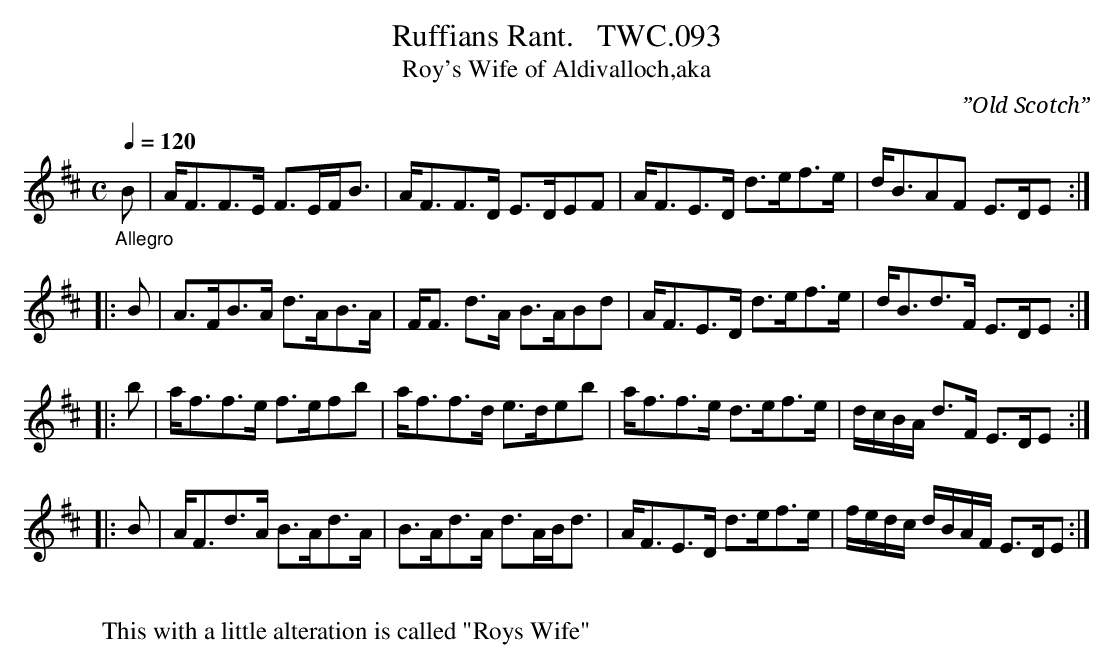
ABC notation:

X:1
T:Ruffians Rant.   TWC.093
T:Roy's Wife of Aldivalloch,aka
L:1/8
C:”Old Scotch”
M:C
Q:1/4=120
K:D
"_Allegro"\
B|A<FF>E F>EF<B|A<FF>D E>DEF|A<FE>D d>ef>e|d<BAF E>DE :|
|: B|A>FB>A d>AB>A|F<F d>A B>ABd|A<FE>D d>ef>e|d<Bd>F E>DE :|
|: b|a<ff>e f>efb|a<ff>d e>deb|a<ff>e d>ef>e|d/c/B/A/ d>F E>DE :|
|: B|A<Fd>A B>Ad>A|B>Ad>A d>AB<d|A<FE>D d>ef>e|f/e/d/c/ d/B/A/F/ E>DE :|
W:
W: This with a little alteration is called "Roys Wife"
